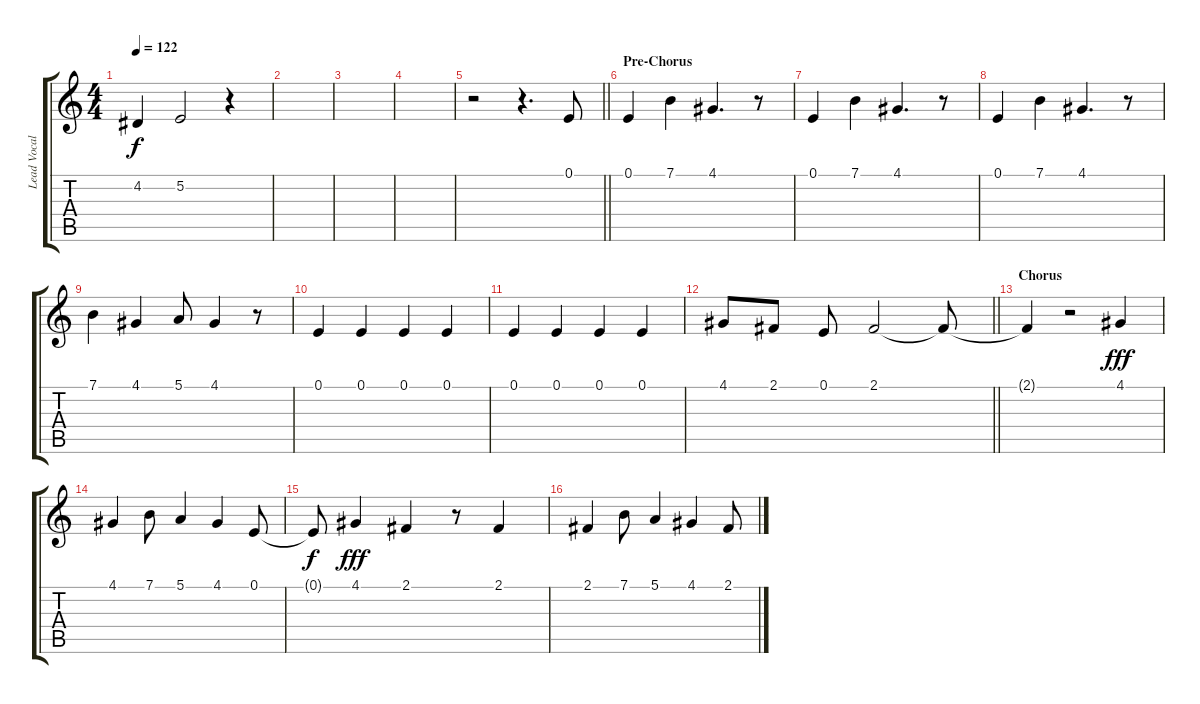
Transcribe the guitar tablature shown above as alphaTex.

\track ("Lead Vocal" "Lead Vocal") {instrument lead6voice}
\staff {score tabs}
\tuning (E4 B3 G3 D3 A2 E2) {hide}
\ts (4 4)
\tempo 122
\clef g2
\ks c
4.2.4{dy f} 5.2.2 r.4 |
|
|
|
\barLineRight lightlight
r.2 r.4{d} 0.1.8 |
\section ("" "Pre-Chorus")
0.1.4 7.1.4 4.1.4{d} r.8 |
0.1.4 7.1.4 4.1.4{d} r.8 |
0.1.4 7.1.4 4.1.4{d} r.8 |
7.1.4 4.1.4 5.1.8 4.1.4 r.8 |
0.1.4 0.1.4 0.1.4 0.1.4 |
0.1.4 0.1.4 0.1.4 0.1.4 |
\barLineRight lightlight
4.1.8 2.1.8 0.1.8 2.1.2 2.1{t}.8 |
\section ("" "Chorus")
2.1{t}.4 r.2 4.1.4{dy fff} |
4.1.4 7.1.8 5.1.4 4.1.4 0.1.8 |
0.1{t}.8{dy f} 4.1.4{dy fff} 2.1.4 r.8 2.1.4 |
2.1.4 7.1.8 5.1.4 4.1.4 2.1.8
